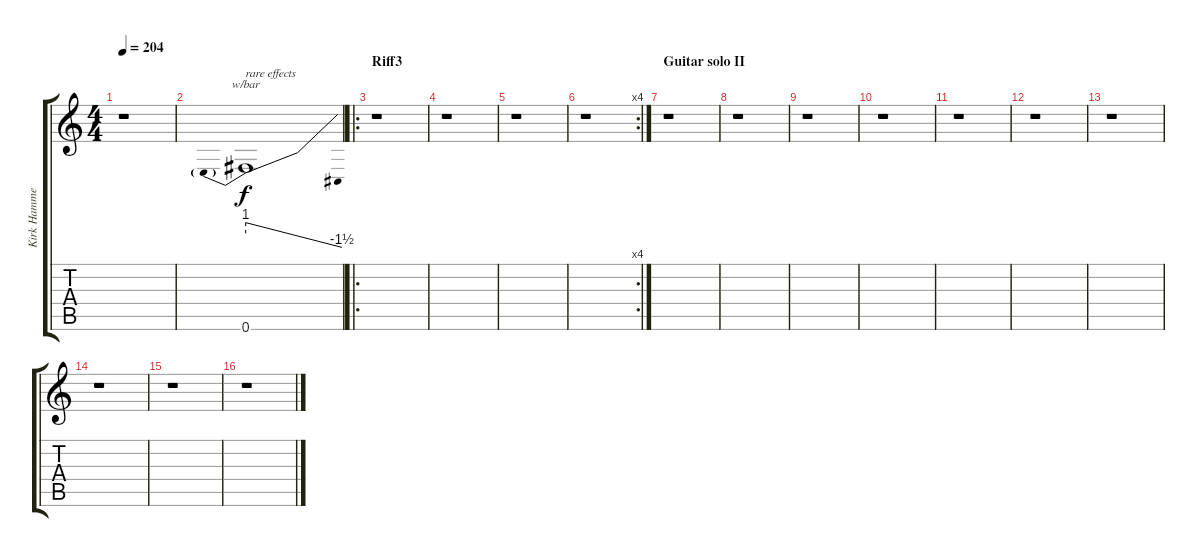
\track ("Kirk Hammet (Guitar 4)" "Kirk Hamme") {instrument overdrivenguitar}
\staff {score tabs}
\tuning (E4 B3 G3 D3 A2 E2) {hide}
\ts (4 4)
\tempo 204
\clef g2
\ks c
r.1{dy f balance 16} |
0.6.1{tbe (predivedive default 0 4 60 -6) txt "rare effects" balance 0} |
\ro
\section ("" "Riff3")
r.1 |
r.1 |
r.1 |
\rc 4
r.1 |
\section ("" "Guitar solo II")
r.1 |
r.1 |
r.1 |
r.1 |
r.1 |
r.1 |
r.1 |
r.1 |
r.1 |
r.1
